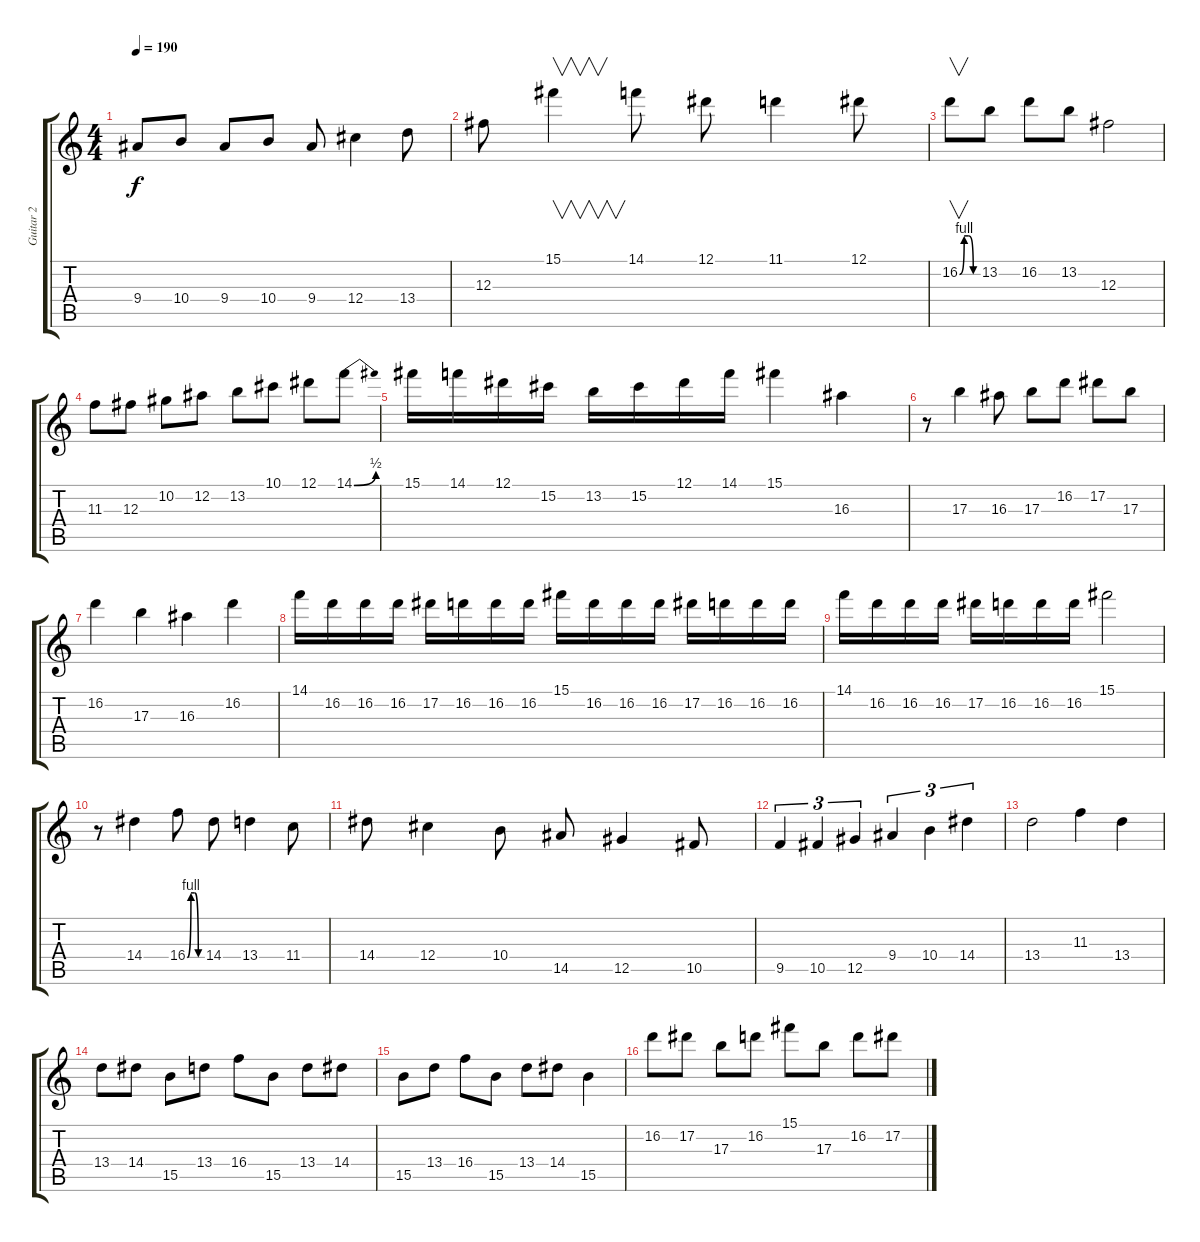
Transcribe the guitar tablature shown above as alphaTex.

\track ("Guitar 2" "Guitar 2") {instrument distortionguitar}
\staff {score tabs}
\tuning (Eb4 Bb3 Gb3 Db3 Ab2 Eb2) {hide}
\ts (4 4)
\tempo 190
\clef g2
\ks c
9.4.8{dy f} 10.4.8 9.4.8 10.4.8 9.4.8 12.4.4 13.4.8 |
12.3.8 15.1.4{v} 14.1.8 12.1.8 11.1.4 12.1.8 |
16.2{be (custom 0 0 15 4 30 4 45 0 60 0)}.8{v} 13.2.8 16.2.8 13.2.8 12.3.2 |
11.3.8 12.3.8 10.2.8 12.2.8 13.2.8 10.1.8 12.1.8 14.1{be (bend 0 0 60 2)}.8 |
15.1.16 14.1.16 12.1.16 15.2.16 13.2.16 15.2.16 12.1.16 14.1.16 15.1.4 16.3.4 |
r.8 17.3.4 16.3.8 17.3.8 16.2.8 17.2.8 17.3.8 |
16.2.4 17.3.4 16.3.4 16.2.4 |
14.1.16 16.2.16 16.2.16 16.2.16 17.2.16 16.2.16 16.2.16 16.2.16 15.1.16 16.2.16 16.2.16 16.2.16 17.2.16 16.2.16 16.2.16 16.2.16 |
14.1.16 16.2.16 16.2.16 16.2.16 17.2.16 16.2.16 16.2.16 16.2.16 15.1.2 |
r.8 14.4.4 16.4{be (custom 0 0 15 4 30 4 45 0 60 0)}.8 14.4.8 13.4.4 11.4.8 |
14.4.8 12.4.4 10.4.8 14.5.8 12.5.4 10.5.8 |
9.5.4{tu (3 2)} 10.5.4{tu (3 2)} 12.5.4{tu (3 2)} 9.4.4{tu (3 2)} 10.4.4{tu (3 2)} 14.4.4{tu (3 2)} |
13.4.2 11.3.4 13.4.4 |
13.4.8 14.4.8 15.5.8 13.4.8 16.4.8 15.5.8 13.4.8 14.4.8 |
15.5.8 13.4.8 16.4.8 15.5.8 13.4.8 14.4.8 15.5.4 |
16.2.8 17.2.8 17.3.8 16.2.8 15.1.8 17.3.8 16.2.8 17.2.8
